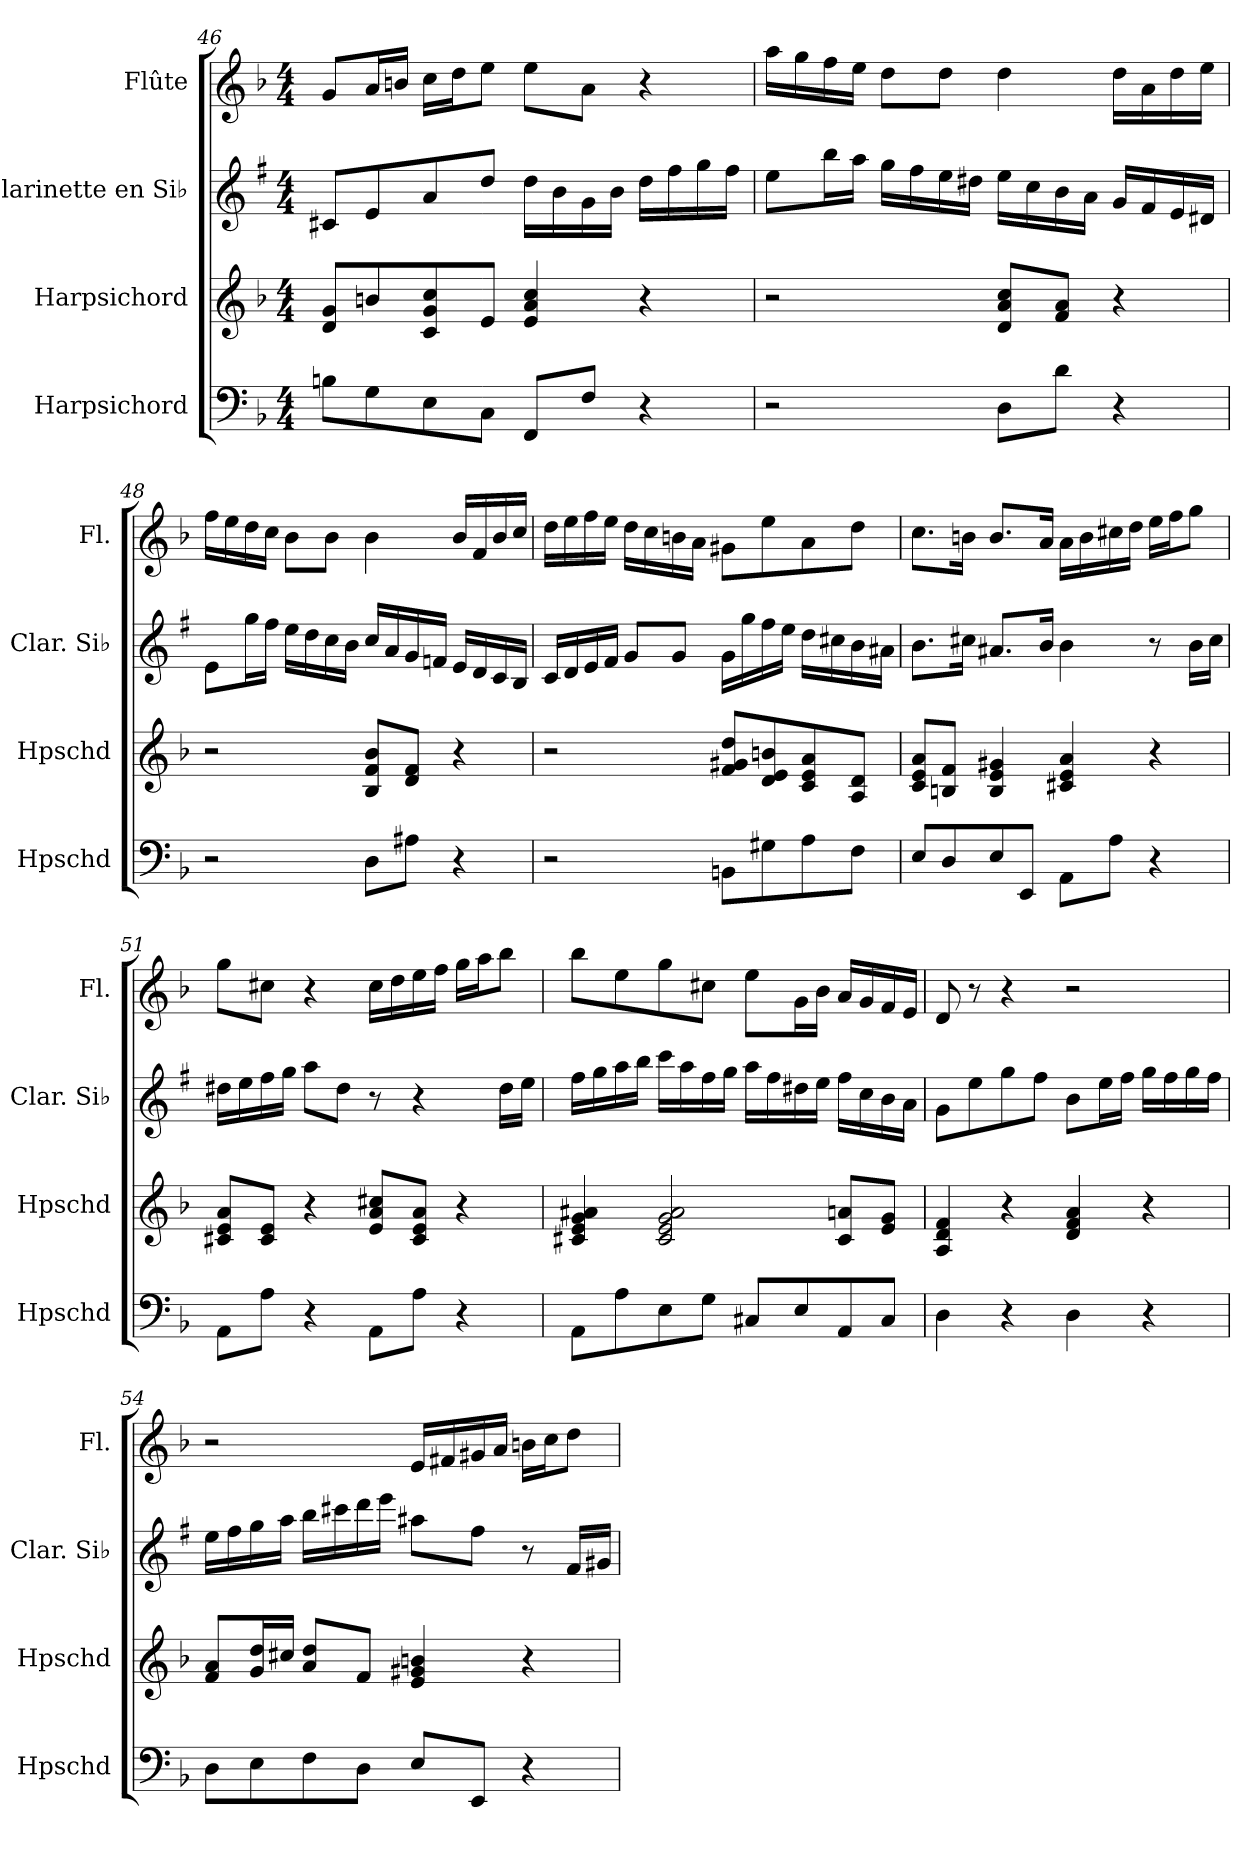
**kern	**kern	**kern	**kern
*part4	*part3	*part2	*part1
*staff4	*staff3	*staff2	*staff1
*I"Harpsichord	*I"Harpsichord	*I"Clarinette en Si♭	*I"Flûte
*I'Hpschd	*I'Hpschd	*I'Clar. Si♭	*I'Fl.
*clefF4	*clefG2	*clefG2	*clefG2
*	*	*ITrd1c2	*
*k[b-]	*k[b-]	*k[b-]	*k[b-]
*M4/4	*M4/4	*M4/4	*M4/4
=46	=46	=46	=46
8Bn\L	8d/ 8g/L	8Bn/L	8g/L
8G\	8bn/	8d/	16a/L
.	.	.	16bn/JJ
8E\	8c/ 8g/ 8cc/	8g/	16cc\LL
.	.	.	16dd\J
8C\J	8e/J	8cc/J	8ee\J
8FF/L	4e/ 4a/ 4cc/	16cc\LL	8ee\L
.	.	16a\	.
8F/J	.	16f\	8a\J
.	.	16a\JJ	.
4r	4r	16cc\LL	4r
.	.	16ee\	.
.	.	16ff\	.
.	.	16ee\JJ	.
!!LO:LB:g=z
=47	=47	=47	=47
2r	2r	8dd\L	16aa\LL
.	.	.	16gg\
.	.	16aa\L	16ff\
.	.	16gg\JJ	16ee\JJ
.	.	16ff\LL	8dd\L
.	.	16ee\	.
.	.	16dd\	8dd\J
.	.	16cc#X\JJ	.
8D\L	8d/ 8a/ 8cc/L	16dd\LL	4dd\
.	.	16b-\	.
8d\J	8f/ 8a/J	16a\	.
.	.	16g\JJ	.
4r	4r	16f/LL	16dd\LL
.	.	16e/	16a\
.	.	16d/	16dd\
.	.	16c#X/JJ	16ee\JJ
=48	=48	=48	=48
2r	2r	8d\L	16ff\LL
.	.	.	16ee\
.	.	16ff\L	16dd\
.	.	16ee\JJ	16cc\JJ
.	.	16dd\LL	8b-\L
.	.	16cc\	.
.	.	16b-\	8b-\J
.	.	16a\JJ	.
8D\L	8B-/ 8f/ 8b-/L	16b-/LL	4b-\
.	.	16g/	.
8A#X\J	8d/ 8f/J	16f/	.
.	.	16e-X/JJ	.
4r	4r	16d/LL	16b-/LL
.	.	16c/	16f/
.	.	16B-/	16b-/
.	.	16A/JJ	16cc/JJ
!!LO:PB:g=z
=49	=49	=49	=49
2r	2r	16B-/LL	16dd\LL
.	.	16c/	16ee\
.	.	16d/	16ff\
.	.	16e/JJ	16ee\JJ
.	.	8f/L	16dd\LL
.	.	.	16cc\
.	.	8f/J	16bn\
.	.	.	16a\JJ
8BBn\L	8f/ 8g#X/ 8dd/L	16f\LL	8g#X\L
.	.	16ff\	.
8G#X\	8d/ 8e/ 8bn/	16ee\	8ee\
.	.	16dd\JJ	.
8A\	8c/ 8e/ 8a/	16cc\LL	8a\
.	.	16bn\	.
8F\J	8A/ 8d/J	16a\	8dd\J
.	.	16g#X\JJ	.
=50	=50	=50	=50
8E/L	8c/ 8e/ 8a/L	8.a\L	8.cc\L
8D/	8Bn/ 8f/J	.	.
.	.	16bn\Jk	16bn\Jk
8E/	4B/ 4e/ 4g#X/	8.g#X/L	8.b/L
8EE/J	.	.	.
.	.	16a/Jk	16a/Jk
8AA\L	4c#X/ 4e/ 4a/	4a\	16a\LL
.	.	.	16b\
8A\J	.	.	16cc#X\
.	.	.	16dd\JJ
4r	4r	8r	16ee\LL
.	.	.	16ff\J
.	.	16a\LL	8gg\J
.	.	16b\JJ	.
=51	=51	=51	=51
8AA\L	8c#X/ 8e/ 8a/L	16cc#X\LL	8gg\L
.	.	16dd\	.
8A\J	8c#/ 8e/J	16ee\	8cc#X\J
.	.	16ff\JJ	.
4r	4r	8gg\L	4r
.	.	8cc#\J	.
8AA\L	8e/ 8a/ 8cc#X/L	8r	16cc#\LL
.	.	.	16dd\
8A\J	8c#/ 8e/ 8a/J	4r	16ee\
.	.	.	16ff\JJ
4r	4r	.	16gg\LL
.	.	.	16aa\J
.	.	16cc#\LL	8bb-\J
.	.	16dd\JJ	.
!!LO:LB:g=z
=52	=52	=52	=52
8AA\L	4c#X/ 4e/ 4g/ 4a#X/	16ee\LL	8bb-\L
.	.	16ff\	.
8A\	.	16gg\	8ee\
.	.	16aa\JJ	.
8E\	2c#/ 2e/ 2g/ 2a#/	16bb-\LL	8gg\
.	.	16gg\	.
8G\J	.	16ee\	8cc#X\J
.	.	16ff\JJ	.
8C#X/L	.	16gg\LL	8ee\L
.	.	16ee\	.
8E/	.	16cc#X\	16g\L
.	.	16dd\JJ	16b-\JJ
8AA/	8c#/ 8an/L	16ee\LL	16a/LL
.	.	16b-\	16g/
8C#/J	8e/ 8g/J	16a\	16f/
.	.	16g\JJ	16e/JJ
=53	=53	=53	=53
4D\	4A/ 4d/ 4f/	8f\L	8d/
.	.	8dd\	8r
4r	4r	8ff\	4r
.	.	8ee\J	.
4D\	4d/ 4f/ 4a/	8a\L	2r
.	.	16dd\L	.
.	.	16ee\JJ	.
4r	4r	16ff\LL	.
.	.	16ee\	.
.	.	16ff\	.
.	.	16ee\JJ	.
!!LO:PB:g=z
=54	=54	=54	=54
8D\L	8f/ 8a/L	16dd\LL	2r
.	.	16ee\	.
8E\	16g/ 16dd/L	16ff\	.
.	16cc#X/JJ	16gg\JJ	.
8F\	8a/ 8dd/L	16aa\LL	.
.	.	16bbn\	.
8D\J	8f/J	16ccc\	.
.	.	16ddd\JJ	.
8E/L	4e/ 4g#X/ 4bn/	8gg#X\L	16e/LL
.	.	.	16f#X/
8EE/J	.	8ee\J	16g#X/
.	.	.	16a/JJ
4r	4r	8r	16bn\LL
.	.	.	16cc\J
.	.	16e/LL	8dd\J
.	.	16f#X/JJ	.
=	=	=	=
*-	*-	*-	*-
